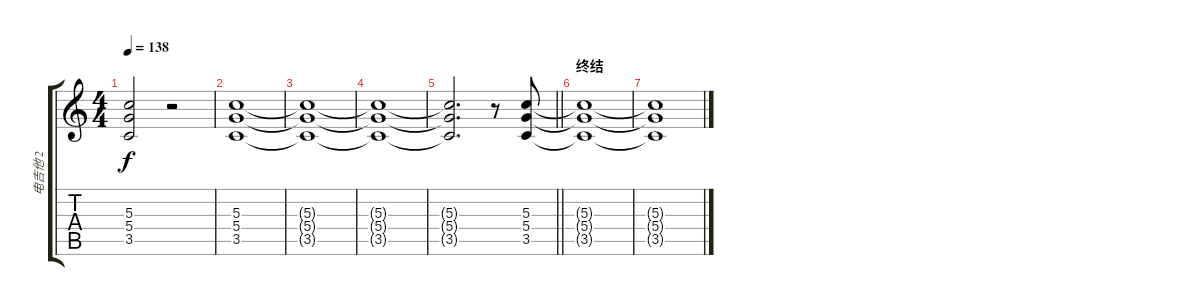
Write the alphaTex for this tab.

\track ("电吉他 2" "电吉他 2") {instrument distortionguitar}
\staff {score tabs}
\tuning (E4 B3 G3 D3 A2 E2) {hide}
\ts (4 4)
\tempo 138
\clef g2
\ks c
(5.3{t} 5.4{t} 3.5{t}).2{dy f} r.2{volume 8} |
(5.3 5.4 3.5).1 |
(5.3{t} 5.4{t} 3.5{t}).1{volume 0} |
(5.3{t} 5.4{t} 3.5{t}).1 |
\barLineRight lightlight
(5.3{t} 5.4{t} 3.5{t}).2{d} r.8{volume 8} (5.3 5.4 3.5).8{volume 0} |
\section ("" "终结")
(5.3{t} 5.4{t} 3.5{t}).1 |
(5.3{t} 5.4{t} 3.5{t}).1
